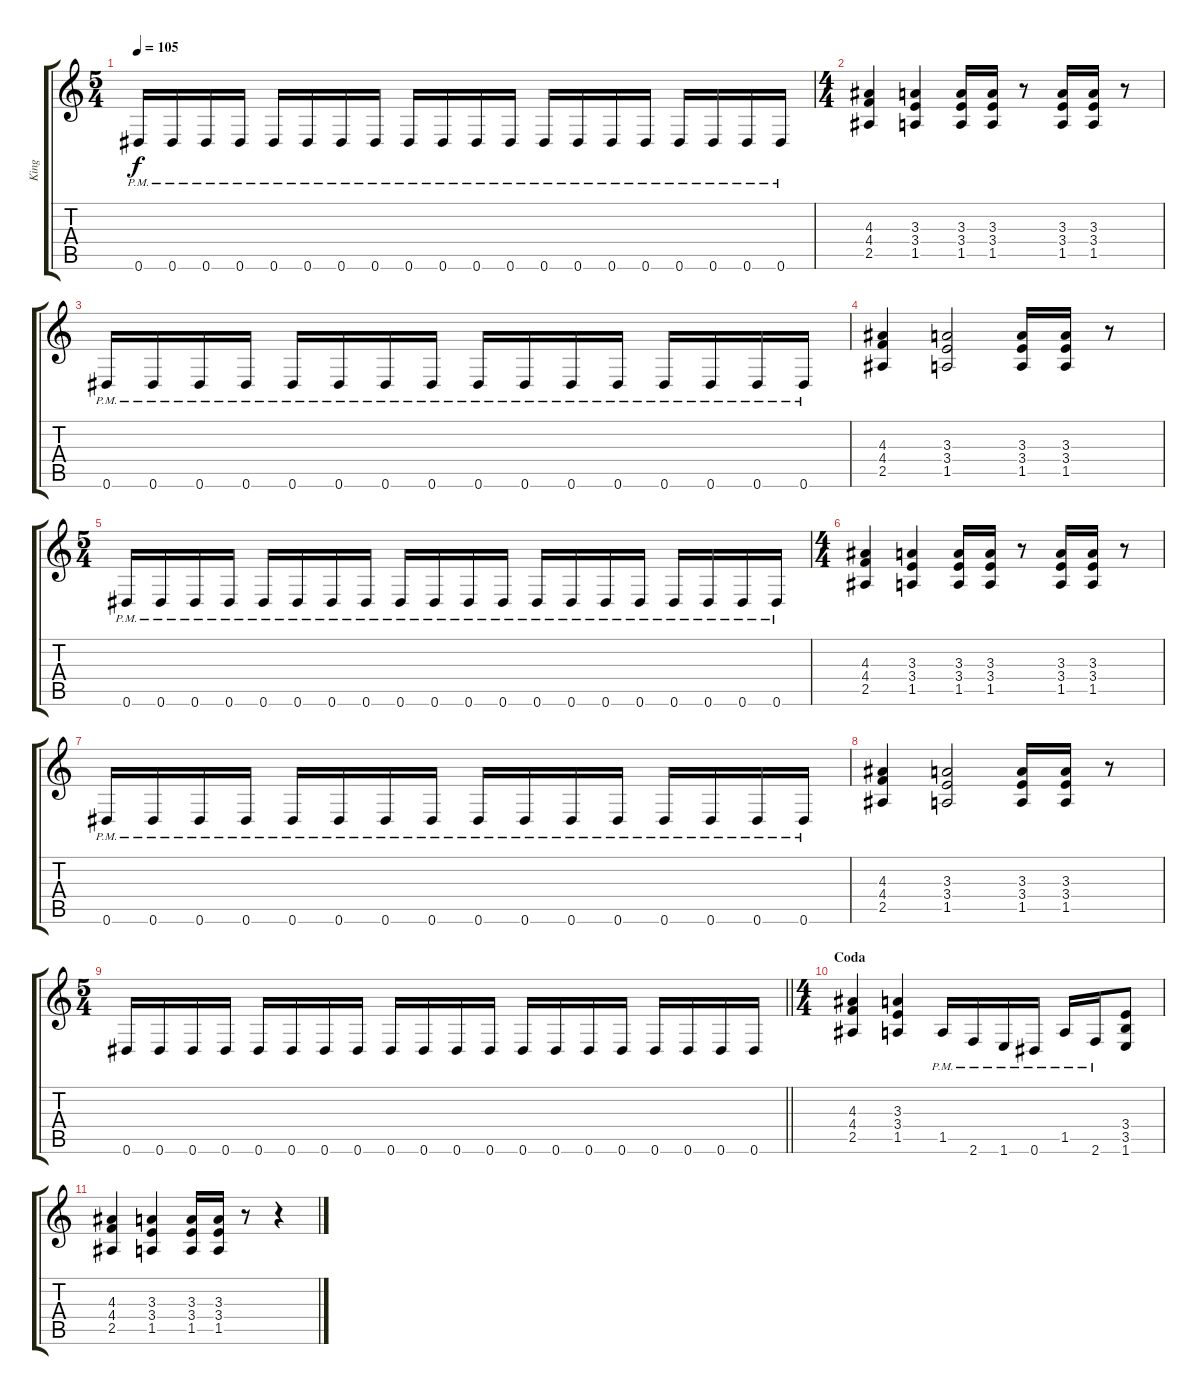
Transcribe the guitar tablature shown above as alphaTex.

\track ("King" "King") {instrument distortionguitar}
\staff {score tabs}
\tuning (Eb4 Bb3 Gb3 Db3 Ab2 Eb2) {hide}
\ts (5 4)
\tempo 105
\clef g2
\ks c
0.6{pm}.16{dy f} 0.6{pm}.16 0.6{pm}.16 0.6{pm}.16 0.6{pm}.16 0.6{pm}.16 0.6{pm}.16 0.6{pm}.16 0.6{pm}.16 0.6{pm}.16 0.6{pm}.16 0.6{pm}.16 0.6{pm}.16 0.6{pm}.16 0.6{pm}.16 0.6{pm}.16 0.6{pm}.16 0.6{pm}.16 0.6{pm}.16 0.6{pm}.16 |
\ts (4 4)
(4.3 4.4 2.5).4 (3.3 3.4 1.5).4 (3.3 3.4 1.5).16 (3.3 3.4 1.5).16 r.8 (3.3 3.4 1.5).16 (3.3 3.4 1.5).16 r.8 |
0.6{pm}.16 0.6{pm}.16 0.6{pm}.16 0.6{pm}.16 0.6{pm}.16 0.6{pm}.16 0.6{pm}.16 0.6{pm}.16 0.6{pm}.16 0.6{pm}.16 0.6{pm}.16 0.6{pm}.16 0.6{pm}.16 0.6{pm}.16 0.6{pm}.16 0.6{pm}.16 |
(4.3 4.4 2.5).4 (3.3 3.4 1.5).2 (3.3 3.4 1.5).16 (3.3 3.4 1.5).16 r.8 |
\ts (5 4)
0.6{pm}.16 0.6{pm}.16 0.6{pm}.16 0.6{pm}.16 0.6{pm}.16 0.6{pm}.16 0.6{pm}.16 0.6{pm}.16 0.6{pm}.16 0.6{pm}.16 0.6{pm}.16 0.6{pm}.16 0.6{pm}.16 0.6{pm}.16 0.6{pm}.16 0.6{pm}.16 0.6{pm}.16 0.6{pm}.16 0.6{pm}.16 0.6{pm}.16 |
\ts (4 4)
(4.3 4.4 2.5).4 (3.3 3.4 1.5).4 (3.3 3.4 1.5).16 (3.3 3.4 1.5).16 r.8 (3.3 3.4 1.5).16 (3.3 3.4 1.5).16 r.8 |
0.6{pm}.16 0.6{pm}.16 0.6{pm}.16 0.6{pm}.16 0.6{pm}.16 0.6{pm}.16 0.6{pm}.16 0.6{pm}.16 0.6{pm}.16 0.6{pm}.16 0.6{pm}.16 0.6{pm}.16 0.6{pm}.16 0.6{pm}.16 0.6{pm}.16 0.6{pm}.16 |
(4.3 4.4 2.5).4 (3.3 3.4 1.5).2 (3.3 3.4 1.5).16 (3.3 3.4 1.5).16 r.8 |
\ts (5 4)
\barLineRight lightlight
0.6.16 0.6.16 0.6.16 0.6.16 0.6.16 0.6.16 0.6.16 0.6.16 0.6.16 0.6.16 0.6.16 0.6.16 0.6.16 0.6.16 0.6.16 0.6.16 0.6.16 0.6.16 0.6.16 0.6.16 |
\ts (4 4)
\section ("" "Coda")
(4.3 4.4 2.5).4 (3.3 3.4 1.5).4 1.5{pm}.16 2.6{pm}.16 1.6{pm}.16 0.6{pm}.16 1.5{pm}.16 2.6{pm}.16 (3.4 3.5 1.6).8 |
(4.3 4.4 2.5).4 (3.3 3.4 1.5).4 (3.3 3.4 1.5).16 (3.3 3.4 1.5).16 r.8 r.4
